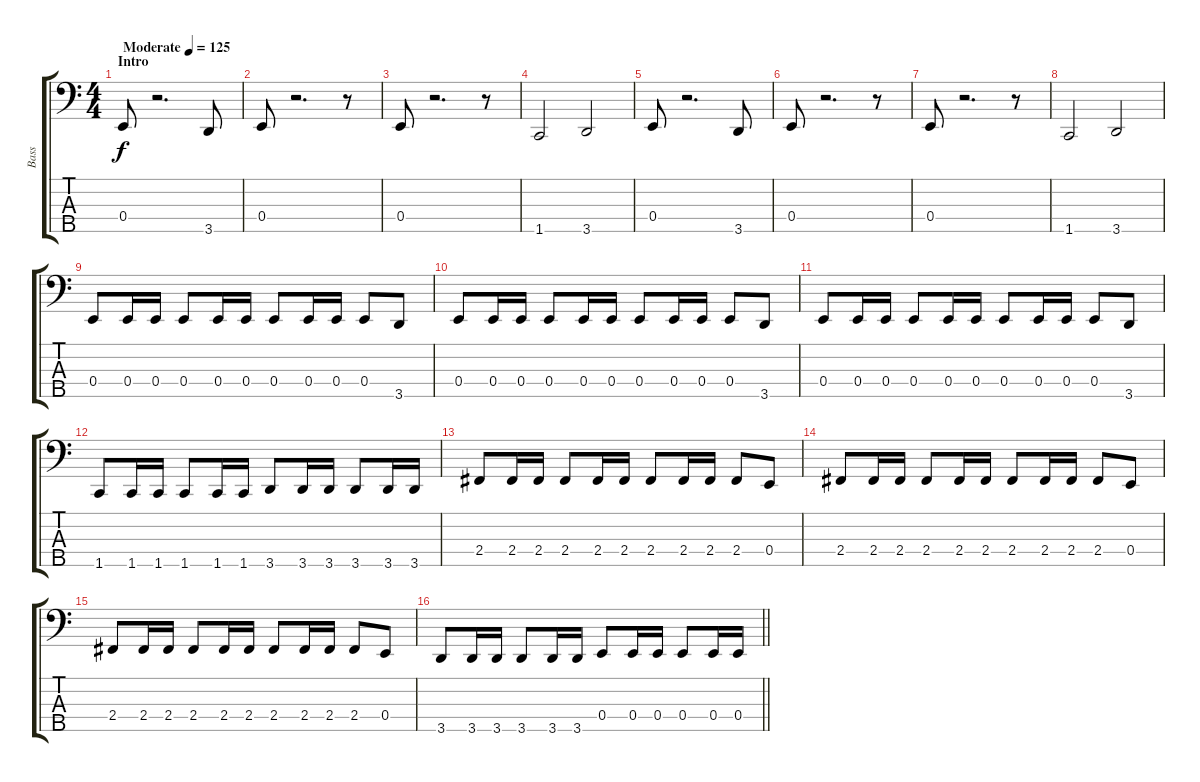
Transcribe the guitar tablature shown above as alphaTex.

\track ("Bass" "Bass") {instrument electricbassfinger}
\staff {score tabs}
\tuning (G2 D2 A1 E1 B0) {hide}
\ts (4 4)
\section ("" "Intro ")
\tempo (125 "Moderate")
\clef f4
\ks c
0.4.8{dy f instrument electricbassfinger} r.2{d} 3.5.8 |
0.4.8 r.2{d} r.8 |
0.4.8 r.2{d} r.8 |
1.5.2 3.5.2 |
0.4.8 r.2{d} 3.5.8 |
0.4.8 r.2{d} r.8 |
0.4.8 r.2{d} r.8 |
1.5.2 3.5.2 |
0.4.8 0.4.16 0.4.16 0.4.8 0.4.16 0.4.16 0.4.8 0.4.16 0.4.16 0.4.8 3.5.8 |
0.4.8 0.4.16 0.4.16 0.4.8 0.4.16 0.4.16 0.4.8 0.4.16 0.4.16 0.4.8 3.5.8 |
0.4.8 0.4.16 0.4.16 0.4.8 0.4.16 0.4.16 0.4.8 0.4.16 0.4.16 0.4.8 3.5.8 |
1.5.8 1.5.16 1.5.16 1.5.8 1.5.16 1.5.16 3.5.8 3.5.16 3.5.16 3.5.8 3.5.16 3.5.16 |
2.4.8 2.4.16 2.4.16 2.4.8 2.4.16 2.4.16 2.4.8 2.4.16 2.4.16 2.4.8 0.4.8 |
2.4.8 2.4.16 2.4.16 2.4.8 2.4.16 2.4.16 2.4.8 2.4.16 2.4.16 2.4.8 0.4.8 |
2.4.8 2.4.16 2.4.16 2.4.8 2.4.16 2.4.16 2.4.8 2.4.16 2.4.16 2.4.8 0.4.8 |
\barLineRight lightlight
3.5.8 3.5.16 3.5.16 3.5.8 3.5.16 3.5.16 0.4.8 0.4.16 0.4.16 0.4.8 0.4.16 0.4.16
